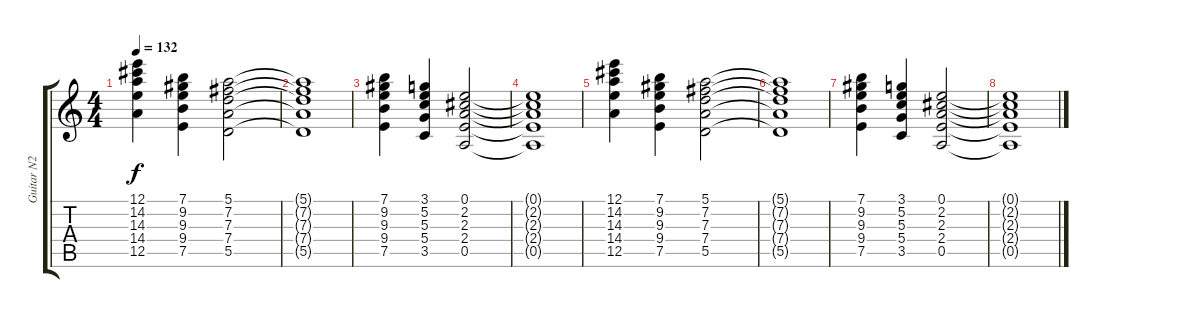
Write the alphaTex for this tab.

\track ("Guitar N2" "Guitar N2") {instrument distortionguitar}
\staff {score tabs}
\tuning (E4 B3 G3 D3 A2 E2) {hide}
\ts (4 4)
\tempo 132
\clef g2
\ks c
(12.1 14.2 14.3 14.4 12.5).4{dy f instrument distortionguitar} (7.1 9.2 9.3 9.4 7.5).4 (5.1 7.2 7.3 7.4 5.5).2 |
(5.1{t} 7.2{t} 7.3{t} 7.4{t} 5.5{t}).1 |
(7.1 9.2 9.3 9.4 7.5).4 (3.1 5.2 5.3 5.4 3.5).4 (0.1 2.2 2.3 2.4 0.5).2 |
(0.1{t} 2.2{t} 2.3{t} 2.4{t} 0.5{t}).1 |
(12.1 14.2 14.3 14.4 12.5).4 (7.1 9.2 9.3 9.4 7.5).4 (5.1 7.2 7.3 7.4 5.5).2 |
(5.1{t} 7.2{t} 7.3{t} 7.4{t} 5.5{t}).1 |
(7.1 9.2 9.3 9.4 7.5).4 (3.1 5.2 5.3 5.4 3.5).4 (0.1 2.2 2.3 2.4 0.5).2 |
(0.1{t} 2.2{t} 2.3{t} 2.4{t} 0.5{t}).1
